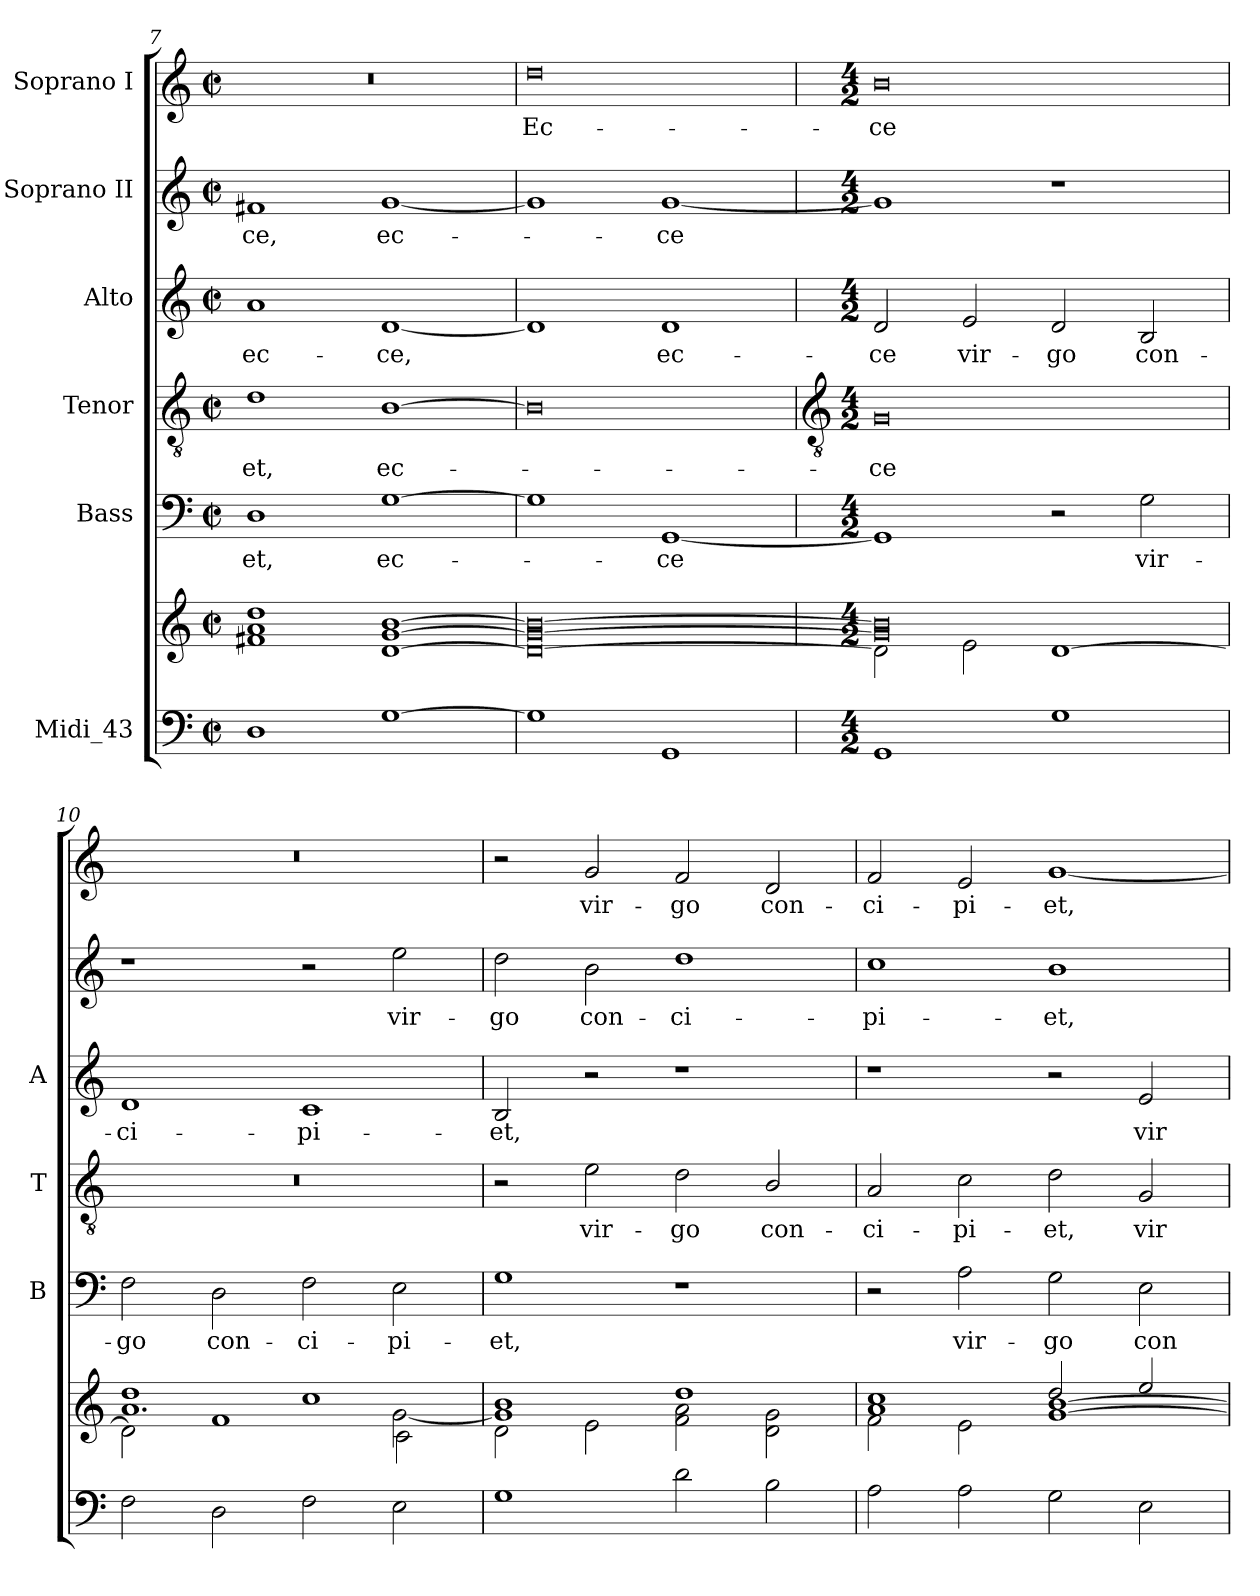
**kern	**kern	**kern	**text	**kern	**text	**kern	**text	**kern	**text	**kern	**text
*part6	*part6	*part5	*part5	*part4	*part4	*part3	*part3	*part2	*part2	*part1	*part1
*staff7	*staff6	*staff5	*staff5	*staff4	*staff4	*staff3	*staff3	*staff2	*staff2	*staff1	*staff1
*I"Midi_43	*	*I"Bass	*	*I"Tenor	*	*I"Alto	*	*I"Soprano II	*	*I"Soprano I	*
*	*	*I'B	*	*I'T	*	*I'A	*	*	*	*	*
*clefF4	*clefG2	*clefF4	*	*clefGv2	*	*clefG2	*	*clefG2	*	*clefG2	*
*k[]	*k[]	*k[]	*	*k[]	*	*k[]	*	*k[]	*	*k[]	*
*C:	*C:	*C:	*	*C:	*	*C:	*	*C:	*	*C:	*
*M4/2	*M4/2	*M4/2	*	*M4/2	*	*M4/2	*	*M4/2	*	*M4/2	*
*met(c|)	*met(c|)	*met(c|)	*	*met(c|)	*	*met(c|)	*	*met(c|)	*	*met(c|)	*
=7	=7	=7	=7	=7	=7	=7	=7	=7	=7	=7	=7
*	*^	*	*	*	*	*	*	*	*	*	*
*	*	*^	*	*	*	*	*	*	*	*	*	*
!	!	!	!	!	!LO:LY:b	!	!LO:LY:b	!	!LO:LY:b	!	!LO:LY:b	!	!
1D	1f#X/ 1a/ 1dd/	0ryy	1ryy	1D	-et,	1d	-et,	1a	ec-	1f#X	-ce,	0r	.
!	!	!	!	!	!LO:LY:b	!	!LO:LY:b	!	!LO:LY:b	!	!LO:LY:b	!	!
[1G	[1g/ [1b/	.	[1d\	[1G	ec-	[1B	ec-	[1d	-ce,	[1g	ec-	.	.
=8	=8	=8	=8	=8	=8	=8	=8	=8	=8	=8	=8	=8	=8
!	!	!	!	!	!	!	!	!	!	!	!	!	!LO:LY:b
1G]	0g/_ 0b/_	0ryy	0d\_	1G]	.	0B]	.	1d]	.	1g]	.	0dd	Ec-
!	!	!	!	!	!LO:LY:b	!	!	!	!LO:LY:b	!	!LO:LY:b	!	!
1GG	.	.	.	[1GG	ce	.	.	1d	ec-	[1g	ce	.	.
!!LO:LB:g=z
=9	=9	=9	=9	=9	=9	=9	=9	=9	=9	=9	=9	=9	=9
*	*	*	*	*	*	*clefGv2	*	*	*	*	*	*	*
*M4/2	*M4/2	*	*	*M4/2	*	*M4/2	*	*M4/2	*	*M4/2	*	*M4/2	*
!	!	!	!	!	!	!	!LO:LY:b	!	!LO:LY:b	!	!	!	!LO:LY:b
1GG	0g/] 0b/]	0ryy	2d\]	1GG]	.	0G	ce	2d	-ce	1g]	.	0b	-ce
!	!	!	!	!	!	!	!	!	!LO:LY:b	!	!	!	!
.	.	.	2e\	.	.	.	.	2e	vir-	.	.	.	.
!	!	!	!	!	!	!	!	!	!LO:LY:b	!	!	!	!
1G	.	.	[1d\	2r	.	.	.	2d	-go	1r	.	.	.
!	!	!	!	!	!LO:LY:b	!	!	!	!LO:LY:b	!	!	!	!
.	.	.	.	2G	vir-	.	.	2B	con-	.	.	.	.
=10	=10	=10	=10	=10	=10	=10	=10	=10	=10	=10	=10	=10	=10
!	!	!	!	!	!LO:LY:b	!	!	!	!LO:LY:b	!	!	!	!
2F	1dd/	1.a\	2d\]	2F	-go	0r	.	1d	-ci-	1r	.	0r	.
!	!	!	!	!	!LO:LY:b	!	!	!	!	!	!	!	!
2D	.	.	1f\	2D	con-	.	.	.	.	.	.	.	.
!	!	!	!	!	!LO:LY:b	!	!	!	!LO:LY:b	!	!	!	!
2F	1cc/	.	.	2F	-ci-	.	.	1c	-pi-	2r	.	.	.
!	!	!	!	!	!LO:LY:b	!	!	!	!	!	!LO:LY:b	!	!
2E	.	[2g\	2c\	2E	-pi-	.	.	.	.	2ee	vir-	.	.
=11	=11	=11	=11	=11	=11	=11	=11	=11	=11	=11	=11	=11	=11
!	!	!	!	!	!LO:LY:b	!	!	!	!LO:LY:b	!	!LO:LY:b	!	!
1G	1b/	1g\]	2d\	1G	-et,	2r	.	2B	-et,	2dd	-go	2r	.
!	!	!	!	!	!	!	!LO:LY:b	!	!	!	!LO:LY:b	!	!LO:LY:b
.	.	.	2e\	.	.	2e	vir-	2r	.	2b	con-	2g	vir-
!	!	!	!	!	!	!	!LO:LY:b	!	!	!	!LO:LY:b	!	!LO:LY:b
2d	1dd/	1ryy	2f\ 2a\	1r	.	2d	-go	1r	.	1dd	-ci-	2f	-go
!	!	!	!	!	!	!	!LO:LY:b	!	!	!	!	!	!LO:LY:b
2B	.	.	2d\ 2g\	.	.	2B/	con-	.	.	.	.	2d	con-
=12	=12	=12	=12	=12	=12	=12	=12	=12	=12	=12	=12	=12	=12
!	!	!	!	!	!	!	!LO:LY:b	!	!	!	!LO:LY:b	!	!LO:LY:b
2A	1a/ 1cc/	0ryy	2f\	2r	.	2A	-ci-	1r	.	1cc	-pi-	2f	-ci-
!	!	!	!	!	!LO:LY:b	!	!LO:LY:b	!	!	!	!	!	!LO:LY:b
2A	.	.	2e\	2A	vir-	2c	-pi-	.	.	.	.	2e	-pi-
!	!	!	!	!	!LO:LY:b	!	!LO:LY:b	!	!	!	!LO:LY:b	!	!LO:LY:b
2G	2dd/	.	[1g\ [1b\	2G	-go	2d	-et,	2r	.	1b	-et,	[1g	-et,
!	!	!	!	!	!LO:LY:b	!	!LO:LY:b	!	!LO:LY:b	!	!	!	!
2E	2ee/	.	.	2E	con-	2G	vir-	2e	vir-	.	.	.	.
*	*v	*v	*v	*	*	*	*	*	*	*	*	*	*
=	=	=	=	=	=	=	=	=	=	=	=
*-	*-	*-	*-	*-	*-	*-	*-	*-	*-	*-	*-
